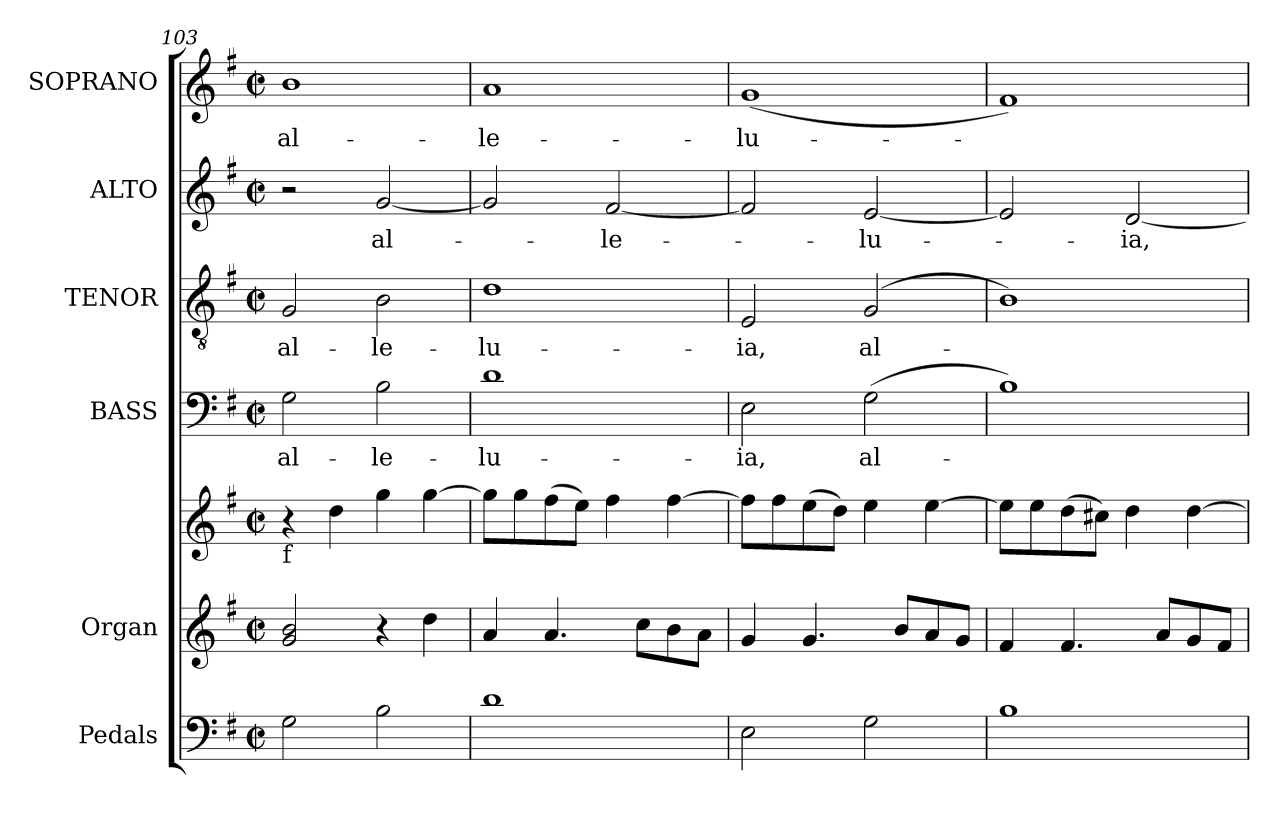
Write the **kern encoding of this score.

**kern	**kern	**kern	**kern	**text	**kern	**text	**kern	**text	**kern	**text
*part6	*part5	*part5	*part4	*part4	*part3	*part3	*part2	*part2	*part1	*part1
*staff7	*staff6	*staff5	*staff4	*staff4	*staff3	*staff3	*staff2	*staff2	*staff1	*staff1
*I"Pedals	*I"Organ	*	*I"BASS	*	*I"TENOR	*	*I"ALTO	*	*I"SOPRANO	*
*I'Ped.	*I'Org.	*	*I'B.	*	*I'T.	*	*I'A.	*	*I'S.	*
*clefF4	*clefG2	*clefG2	*clefF4	*	*clefGv2	*	*clefG2	*	*clefG2	*
*	*	*	*	*	*ITrd7c12	*	*	*	*	*
*k[f#]	*k[f#]	*k[f#]	*k[f#]	*	*k[f#]	*	*k[f#]	*	*k[f#]	*
*G:	*G:	*G:	*G:	*	*G:	*	*G:	*	*G:	*
*M2/2	*M2/2	*M2/2	*M2/2	*	*M2/2	*	*M2/2	*	*M2/2	*
*met(c|)	*met(c|)	*met(c|)	*met(c|)	*	*met(c|)	*	*met(c|)	*	*met(c|)	*
=103	=103	=103	=103	=103	=103	=103	=103	=103	=103	=103
!	!	!	!	!LO:LY:b:color=#000000	!	!	!	!	!	!
!	!	!	!	!	!	!LO:LY:b:color=#000000	!	!	!	!
!	!	!LO:TX:b:t=f	!	!	!	!	!	!	!	!
!	!	!	!	!	!	!	!	!	!	!LO:LY:b:color=#000000
2Gi\	2gi/ 2bi	4r	2Gi\	al-	2GGi/	al-	2r	.	1bi	al-
.	.	4ddi\	.	.	.	.	.	.	.	.
!	!	!	!	!LO:LY:b:color=#000000	!	!	!	!	!	!
!	!	!	!	!	!	!LO:LY:b:color=#000000	!	!	!	!
!	!	!	!	!	!	!	!	!LO:LY:b:color=#000000	!	!
2Bi\	4r	4ggi\	2Bi\	-le-	2BBi\	-le-	[2gi/	al-	.	.
.	4ddi\	[4ggi\	.	.	.	.	.	.	.	.
=104	=104	=104	=104	=104	=104	=104	=104	=104	=104	=104
!	!	!	!	!LO:LY:b:color=#000000	!	!	!	!	!	!
!	!	!	!	!	!	!LO:LY:b:color=#000000	!	!	!	!
!	!	!	!	!	!	!	!	!	!	!LO:LY:b:color=#000000
1di	4ai/	8ggi\L]	1di	-lu-	1Di	-lu-	2gi/]	.	1ai	-le-
.	.	8ggi\	.	.	.	.	.	.	.	.
.	4.ai/	(8ff#i\	.	.	.	.	.	.	.	.
.	.	8eei\J)	.	.	.	.	.	.	.	.
!	!	!	!	!	!	!	!	!LO:LY:b:color=#000000	!	!
.	.	4ff#i\	.	.	.	.	[2f#i/	-le-	.	.
.	8cci\L	.	.	.	.	.	.	.	.	.
.	8bi\	[4ff#i\	.	.	.	.	.	.	.	.
.	8ai\J	.	.	.	.	.	.	.	.	.
!!LO:LB:g=z
=105	=105	=105	=105	=105	=105	=105	=105	=105	=105	=105
!	!	!	!	!LO:LY:b:color=#000000	!	!	!	!	!	!
!	!	!	!	!	!	!LO:LY:b:color=#000000	!	!	!	!
!	!	!	!	!	!	!	!	!	!	!LO:LY:b:color=#000000
2Ei\	4gi/	8ff#i\L]	2Ei\	-ia,	2EEi/	-ia,	2f#i/]	.	(1gi	-lu-
.	.	8ff#i\	.	.	.	.	.	.	.	.
.	4.gi/	(8eei\	.	.	.	.	.	.	.	.
.	.	8ddi\J)	.	.	.	.	.	.	.	.
!	!	!	!	!LO:LY:b:color=#000000	!	!	!	!	!	!
!	!	!	!	!	!	!LO:LY:b:color=#000000	!	!	!	!
!	!	!	!	!	!	!	!	!LO:LY:b:color=#000000	!	!
2Gi\	.	4eei\	(2Gi\	al-	(2GGi/	al-	[2ei/	-lu-	.	.
.	8bi/L	.	.	.	.	.	.	.	.	.
.	8ai/	[4eei\	.	.	.	.	.	.	.	.
.	8gi/J	.	.	.	.	.	.	.	.	.
=106	=106	=106	=106	=106	=106	=106	=106	=106	=106	=106
1Bi	4f#i/	8eei\L]	1Bi)	.	1BBi)	.	2ei/]	.	1f#i)	.
.	.	8eei\	.	.	.	.	.	.	.	.
.	4.f#i/	(8ddi\	.	.	.	.	.	.	.	.
.	.	8cc#Xi\J)	.	.	.	.	.	.	.	.
!	!	!	!	!	!	!	!	!LO:LY:b:color=#000000	!	!
.	.	4ddi\	.	.	.	.	[2di/	-ia,	.	.
.	8ai/L	.	.	.	.	.	.	.	.	.
.	8gi/	[4ddi\	.	.	.	.	.	.	.	.
.	8f#i/J	.	.	.	.	.	.	.	.	.
=	=	=	=	=	=	=	=	=	=	=
*-	*-	*-	*-	*-	*-	*-	*-	*-	*-	*-
